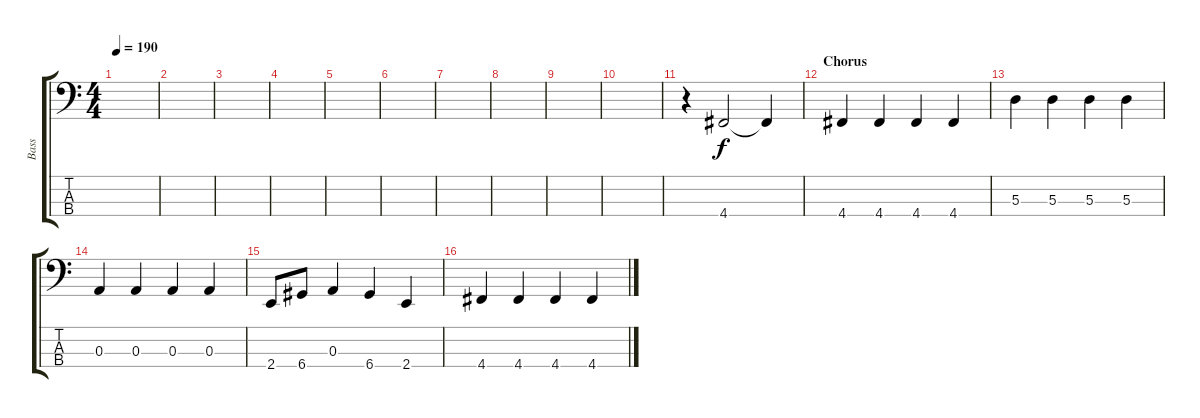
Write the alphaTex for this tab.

\track ("Bass" "Bass") {instrument electricbassfinger}
\staff {score tabs}
\tuning (G2 D2 A1 D1) {hide}
\ts (4 4)
\tempo 190
\clef f4
\ks c
|
|
|
|
|
|
|
|
|
|
r.4 4.4.2 4.4{t}.4 |
\section ("" "Chorus")
4.4.4 4.4.4 4.4.4 4.4.4 |
5.3.4 5.3.4 5.3.4 5.3.4 |
0.3.4 0.3.4 0.3.4 0.3.4 |
2.4.8 6.4.8 0.3.4 6.4.4 2.4.4 |
4.4.4 4.4.4 4.4.4 4.4.4
